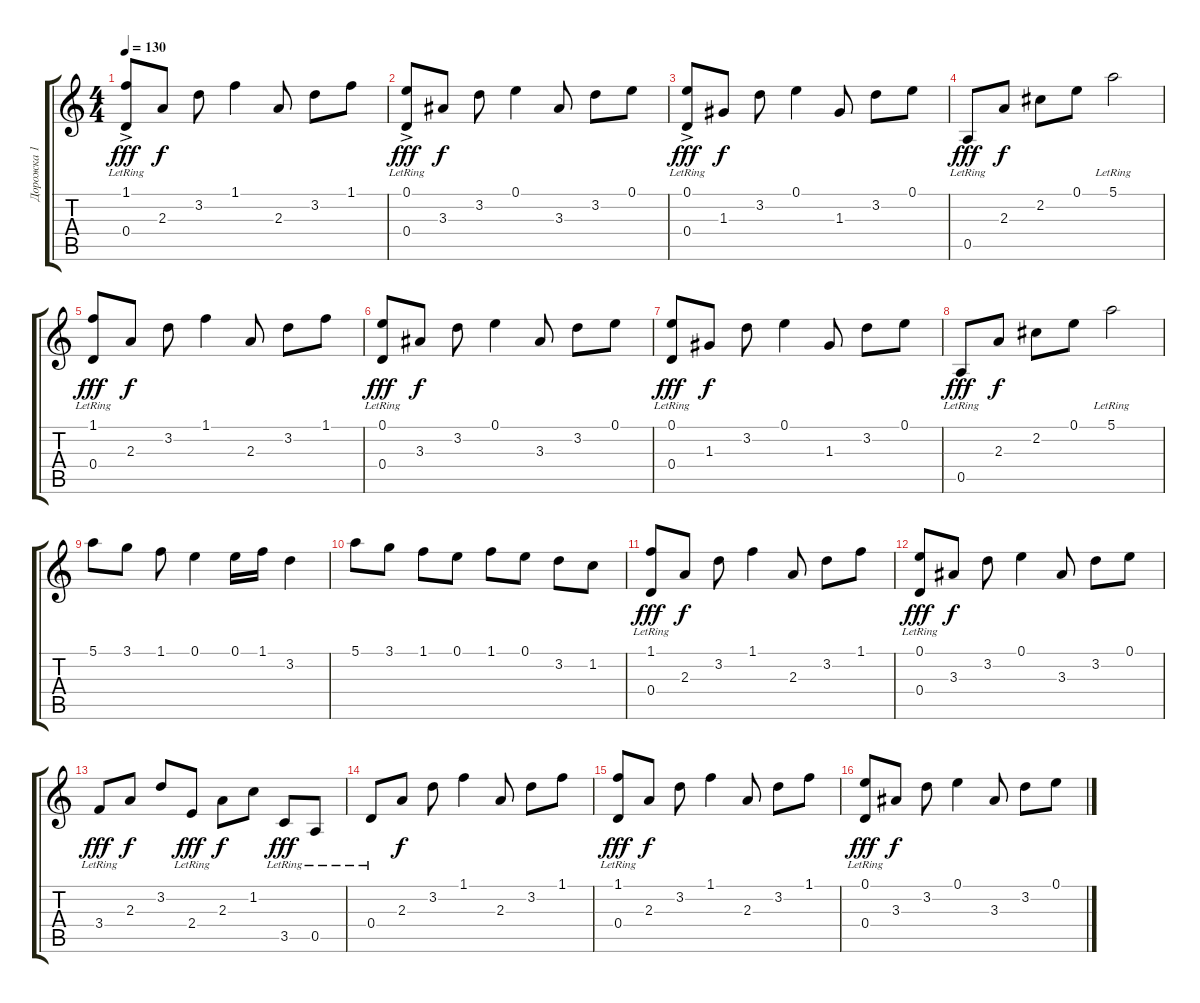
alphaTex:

\track ("Дорожка 1" "Дорожка 1") {instrument acousticguitarsteel}
\staff {score tabs}
\tuning (E4 B3 G3 D3 A2 E2) {hide}
\ts (4 4)
\tempo 130
\clef g2
\ks c
(1.1{ac lr} 0.4{lr}).8{dy fff instrument acousticguitarsteel} 2.3.8{dy f} 3.2.8 1.1.4 2.3.8 3.2.8 1.1.8 |
(0.1{ac lr} 0.4{lr}).8{dy fff} 3.3.8{dy f} 3.2.8 0.1.4 3.3.8 3.2.8 0.1.8 |
(0.1{ac lr} 0.4{lr}).8{dy fff} 1.3.8{dy f} 3.2.8 0.1.4 1.3.8 3.2.8 0.1.8 |
0.5{lr}.8{dy fff} 2.3.8{dy f} 2.2.8 0.1.8 5.1{lr}.2 |
(1.1 0.4{lr}).8{dy fff} 2.3.8{dy f} 3.2.8 1.1.4 2.3.8 3.2.8 1.1.8 |
(0.1 0.4{lr}).8{dy fff} 3.3.8{dy f} 3.2.8 0.1.4 3.3.8 3.2.8 0.1.8 |
(0.1 0.4{lr}).8{dy fff} 1.3.8{dy f} 3.2.8 0.1.4 1.3.8 3.2.8 0.1.8 |
0.5{lr}.8{dy fff} 2.3.8{dy f} 2.2.8 0.1.8 5.1{lr}.2 |
5.1.8 3.1.8 1.1.8 0.1.4 0.1.16 1.1.16 3.2.4 |
5.1.8 3.1.8 1.1.8 0.1.8 1.1.8 0.1.8 3.2.8 1.2.8 |
(1.1 0.4{lr}).8{dy fff} 2.3.8{dy f} 3.2.8 1.1.4 2.3.8 3.2.8 1.1.8 |
(0.1 0.4{lr}).8{dy fff} 3.3.8{dy f} 3.2.8 0.1.4 3.3.8 3.2.8 0.1.8 |
3.4{lr}.8{dy fff} 2.3.8{dy f} 3.2.8 2.4{lr}.8{dy fff} 2.3.8{dy f} 1.2.8 3.5{lr}.8{dy fff} 0.5{lr}.8 |
0.4{lr}.8 2.3.8{dy f} 3.2.8 1.1.4 2.3.8 3.2.8 1.1.8 |
(1.1 0.4{lr}).8{dy fff} 2.3.8{dy f} 3.2.8 1.1.4 2.3.8 3.2.8 1.1.8 |
(0.1 0.4{lr}).8{dy fff} 3.3.8{dy f} 3.2.8 0.1.4 3.3.8 3.2.8 0.1.8
